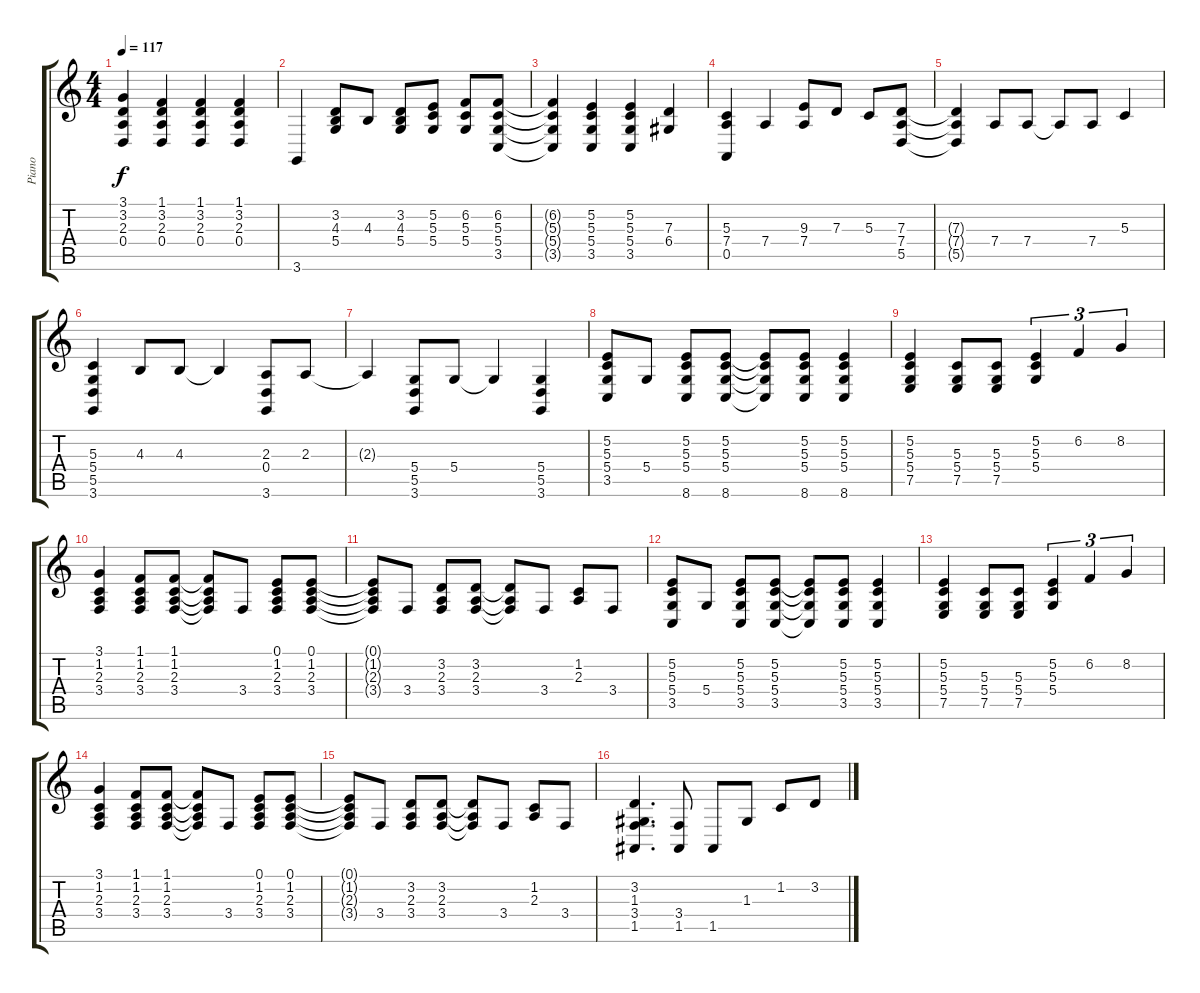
\track ("Piano" "Piano") {instrument acousticgrandpiano}
\staff {score tabs}
\tuning (E4 B3 G3 D3 A2 E2) {hide}
\ts (4 4)
\tempo 117
\clef g2
\ks c
(3.1{t} 3.2{t} 2.3{t} 0.4{t}).4{dy f} (1.1 3.2 2.3 0.4).4 (1.1 3.2 2.3 0.4).4 (1.1 3.2 2.3 0.4).4 |
3.6.4 (3.2 4.3 5.4).8 4.3.8 (3.2 4.3 5.4).8 (5.2 5.3 5.4).8 (6.2 5.3 5.4).8 (6.2 5.3 5.4 3.5).8 |
(6.2{t} 5.3{t} 5.4{t} 3.5{t}).4 (5.2 5.3 5.4 3.5).4 (5.2 5.3 5.4 3.5).4 (7.3 6.4).4 |
(5.3 7.4 0.5).4 7.4.4 (9.3 7.4).8 7.3.8 5.3.8 (7.3 7.4 5.5).8 |
(7.3{t} 7.4{t} 5.5{t}).4 7.4.8 7.4.8 7.4{t}.8 7.4.8 5.3.4 |
(5.3 5.4 5.5 3.6).4 4.3.8 4.3.8 4.3{t}.4 (2.3 0.4 3.6).8 2.3.8 |
2.3{t}.4 (5.4 5.5 3.6).8 5.4.8 5.4{t}.4 (5.4 5.5 3.6).4 |
(5.2 5.3 5.4 3.5).8 5.4.8 (5.2 5.3 5.4 8.6).8 (5.2 5.3 5.4 8.6).8 (5.2{t} 5.3{t} 5.4{t} 8.6{t}).8 (5.2 5.3 5.4 8.6).8 (5.2 5.3 5.4 8.6).4 |
(5.2 5.3 5.4 7.5).4 (5.3 5.4 7.5).8 (5.3 5.4 7.5).8 (5.2 5.3 5.4).4{tu (3 2)} 6.2.4{tu (3 2)} 8.2.4{tu (3 2)} |
(3.1 1.2 2.3 3.4).4 (1.1 1.2 2.3 3.4).8 (1.1 1.2 2.3 3.4).8 (1.1{t} 1.2{t} 2.3{t} 3.4{t}).8 3.4.8 (0.1 1.2 2.3 3.4).8 (0.1 1.2 2.3 3.4).8 |
(0.1{t} 1.2{t} 2.3{t} 3.4{t}).8 3.4.8 (3.2 2.3 3.4).8 (3.2 2.3 3.4).8 (3.2{t} 2.3{t} 3.4{t}).8 3.4.8 (1.2 2.3).8 3.4.8 |
(5.2 5.3 5.4 3.5).8 5.4.8 (5.2 5.3 5.4 3.5).8 (5.2 5.3 5.4 3.5).8 (5.2{t} 5.3{t} 5.4{t} 3.5{t}).8 (5.2 5.3 5.4 3.5).8 (5.2 5.3 5.4 3.5).4 |
(5.2 5.3 5.4 7.5).4 (5.3 5.4 7.5).8 (5.3 5.4 7.5).8 (5.2 5.3 5.4).4{tu (3 2)} 6.2.4{tu (3 2)} 8.2.4{tu (3 2)} |
(3.1 1.2 2.3 3.4).4 (1.1 1.2 2.3 3.4).8 (1.1 1.2 2.3 3.4).8 (1.1{t} 1.2{t} 2.3{t} 3.4{t}).8 3.4.8 (0.1 1.2 2.3 3.4).8 (0.1 1.2 2.3 3.4).8 |
(0.1{t} 1.2{t} 2.3{t} 3.4{t}).8 3.4.8 (3.2 2.3 3.4).8 (3.2 2.3 3.4).8 (3.2{t} 2.3{t} 3.4{t}).8 3.4.8 (1.2 2.3).8 3.4.8 |
(3.2 1.3 3.4 1.5).4{d} (3.4 1.5).8 1.5.8 1.3.8 1.2.8 3.2.8
